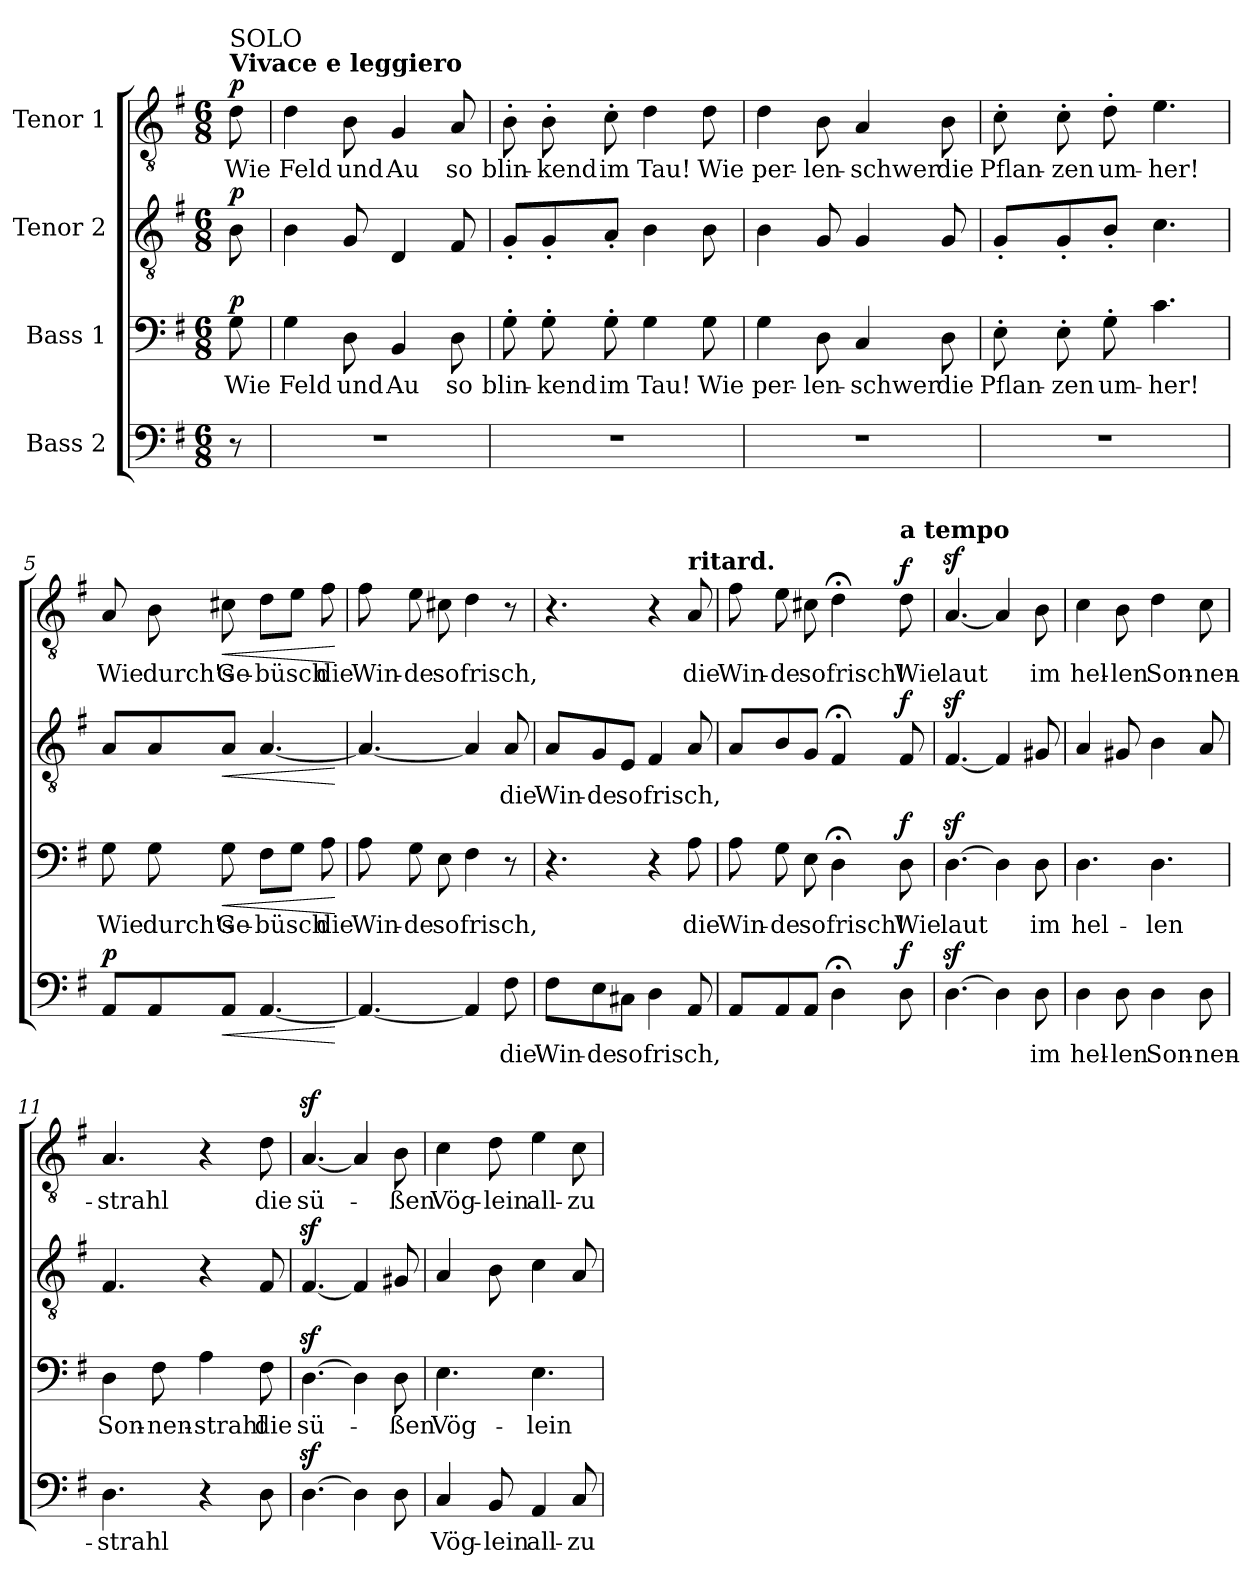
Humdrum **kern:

**kern	**text	**dynam	**kern	**text	**dynam	**kern	**text	**dynam	**kern	**text	**dynam
*part4	*part4	*part4	*part3	*part3	*part3	*part2	*part2	*part2	*part1	*part1	*part1
*staff4	*staff4	*staff4	*staff3	*staff3	*staff3	*staff2	*staff2	*staff2	*staff1	*staff1	*staff1
*I"Bass 2	*	*	*I"Bass 1	*	*	*I"Tenor 2	*	*	*I"Tenor 1	*	*
*clefF4	*	*	*clefF4	*	*	*clefGv2	*	*	*clefGv2	*	*
*k[f#]	*	*	*k[f#]	*	*	*k[f#]	*	*	*k[f#]	*	*
*M6/8	*	*	*M6/8	*	*	*M6/8	*	*	*M6/8	*	*
=	=	=	=	=	=	=	=	=	=	=	=
!	!	!	!	!	!	!	!	!	!LO:TX:a:B:t=Vivace e leggiero	!	!
!	!	!	!	!	!	!	!	!	!LO:TX:a:t=SOLO	!	!
!	!	!	!	!	!LO:DY:a	!	!	!LO:DY:a	!	!	!LO:DY:a
8r	.	.	8G\	Wie	p	8B\	.	p	8d\	Wie	p
=1	=1	=1	=1	=1	=1	=1	=1	=1	=1	=1	=1
2.r	.	.	4G\	Feld	.	4B\	.	.	4d\	Feld	.
.	.	.	8D\	und	.	8G/	.	.	8B\	und	.
.	.	.	4BB/	Au	.	4D/	.	.	4G/	Au	.
.	.	.	8D\	so	.	8F#/	.	.	8A/	so	.
=2	=2	=2	=2	=2	=2	=2	=2	=2	=2	=2	=2
2.r	.	.	8G'\	blin-	.	8G'/L	.	.	8B'\	blin-	.
.	.	.	8G'\	-kend	.	8G'/	.	.	8B'\	-kend	.
.	.	.	8G'\	im	.	8A'/J	.	.	8c'\	im	.
.	.	.	4G\	Tau!	.	4B\	.	.	4d\	Tau!	.
.	.	.	8G\	Wie	.	8B\	.	.	8d\	Wie	.
=3	=3	=3	=3	=3	=3	=3	=3	=3	=3	=3	=3
2.r	.	.	4G\	per-	.	4B\	.	.	4d\	per-	.
.	.	.	8D\	-len-	.	8G/	.	.	8B\	-len-	.
.	.	.	4C/	-schwer	.	4G/	.	.	4A/	-schwer	.
.	.	.	8D\	die	.	8G/	.	.	8B\	die	.
=4	=4	=4	=4	=4	=4	=4	=4	=4	=4	=4	=4
2.r	.	.	8E'\	Pflan-	.	8G'/L	.	.	8c'\	Pflan-	.
.	.	.	8E'\	-zen	.	8G'/	.	.	8c'\	-zen	.
.	.	.	8G'\	um-	.	8B'/J	.	.	8d'\	um-	.
.	.	.	4.c\	-her!	.	4.c\	.	.	4.e\	-her!	.
!!LO:LB:g=z
=5	=5	=5	=5	=5	=5	=5	=5	=5	=5	=5	=5
!	!	!LO:DY:a	!	!	!	!	!	!	!	!	!
8AA/L	.	p	8G\	Wie	.	8A/L	.	.	8A/	Wie	.
8AA/	.	.	8G\	durch's	.	8A/	.	.	8B\	durch's	.
!	!	!LO:HP:b	!	!	!LO:HP:b	!	!	!LO:HP:b	!	!	!LO:HP:b
8AA/J	.	<	8G\	Ge-	<	8A/J	.	<	8c#X\	Ge-	<
[4.AA/	.	.	8F#\L	-büsch	.	[4.A/	.	.	8d\L	-büsch	.
.	.	.	8G\J	.	.	.	.	.	8e\J	.	.
.	.	.	8A\	die	.	.	.	.	8f#\	die	.
.	.	[	.	.	[	.	.	[	.	.	[
=6	=6	=6	=6	=6	=6	=6	=6	=6	=6	=6	=6
4.AA/_	.	.	8A\	Win-	.	4.A/_	.	.	8f#\	Win-	.
.	.	.	8G\	-de	.	.	.	.	8e\	-de	.
.	.	.	8E\	so	.	.	.	.	8c#X\	so	.
4AA/]	.	.	4F#\	frisch,	.	4A/]	.	.	4d\	frisch,	.
8F#\	die	.	8r	.	.	8A/	die	.	8r	.	.
=7	=7	=7	=7	=7	=7	=7	=7	=7	=7	=7	=7
8F#\L	Win-	.	4.r	.	.	8A/L	Win-	.	4.r	.	.
8E\	-de	.	.	.	.	8G/	-de	.	.	.	.
8C#X\J	so	.	.	.	.	8E/J	so	.	.	.	.
4D\	frisch,	.	4r	.	.	4F#/	frisch,	.	4r	.	.
!	!	!	!	!	!	!	!	!	!LO:TX:a:B:t=ritard.	!	!
8AA/	.	.	8A\	die	.	8A/	.	.	8A/	die	.
=8	=8	=8	=8	=8	=8	=8	=8	=8	=8	=8	=8
8AA/L	.	.	8A\	Win-	.	8A/L	.	.	8f#\	Win-	.
8AA/	.	.	8G\	-de	.	8B/	.	.	8e\	-de	.
8AA/J	.	.	8E\	so	.	8G/J	.	.	8c#X\	so	.
4D;<\	.	.	4D;<\	frisch!	.	4F#;</	.	.	4d;<\	frisch!	.
!	!	!	!	!	!	!	!	!	!LO:TX:a:B:t=a tempo	!	!
!	!	!LO:DY:a	!	!	!LO:DY:a	!	!	!LO:DY:a	!	!	!LO:DY:a
8D\	.	f	8D\	Wie	f	8F#/	.	f	8d\	Wie	f
=9	=9	=9	=9	=9	=9	=9	=9	=9	=9	=9	=9
[4.Dz>\	.	.	[4.Dz>\	laut	.	[4.F#z>/	.	.	[4.Az>/	laut	.
4D\]	.	.	4D\]	.	.	4F#/]	.	.	4A/]	.	.
8D\	im	.	8D\	im	.	8G#X/	.	.	8B\	im	.
!!LO:LB:g=z
=10	=10	=10	=10	=10	=10	=10	=10	=10	=10	=10	=10
4D\	hel-	.	4.D\	hel-	.	4A/	.	.	4c\	hel-	.
8D\	-len	.	.	.	.	8G#X/	.	.	8B\	-len	.
4D\	Son-	.	4.D\	-len	.	4B\	.	.	4d\	Son-	.
8D\	-nen-	.	.	.	.	8A/	.	.	8c\	-nen-	.
=11	=11	=11	=11	=11	=11	=11	=11	=11	=11	=11	=11
4.D\	-strahl	.	4D\	Son-	.	4.F#/	.	.	4.A/	-strahl	.
.	.	.	8F#\	-nen-	.	.	.	.	.	.	.
4r	.	.	4A\	-strahl	.	4r	.	.	4r	.	.
8D\	.	.	8F#\	die	.	8F#/	.	.	8d\	die	.
=12	=12	=12	=12	=12	=12	=12	=12	=12	=12	=12	=12
[4.Dz>\	.	.	[4.Dz>\	-sü-	.	[4.F#z>/	.	.	[4.Az>/	-sü-	.
4D\]	.	.	4D\]	.	.	4F#/]	.	.	4A/]	.	.
8D\	.	.	8D\	-ßen	.	8G#X/	.	.	8B\	-ßen	.
=13	=13	=13	=13	=13	=13	=13	=13	=13	=13	=13	=13
4C/	Vög-	.	4.E\	Vög-	.	4A/	.	.	4c\	Vög-	.
8BB/	-lein	.	.	.	.	8B\	.	.	8d\	-lein	.
4AA/	all-	.	4.E\	-lein	.	4c\	.	.	4e\	all-	.
8C/	-zu-	.	.	.	.	8A/	.	.	8c\	-zu-	.
=	=	=	=	=	=	=	=	=	=	=	=
*-	*-	*-	*-	*-	*-	*-	*-	*-	*-	*-	*-
